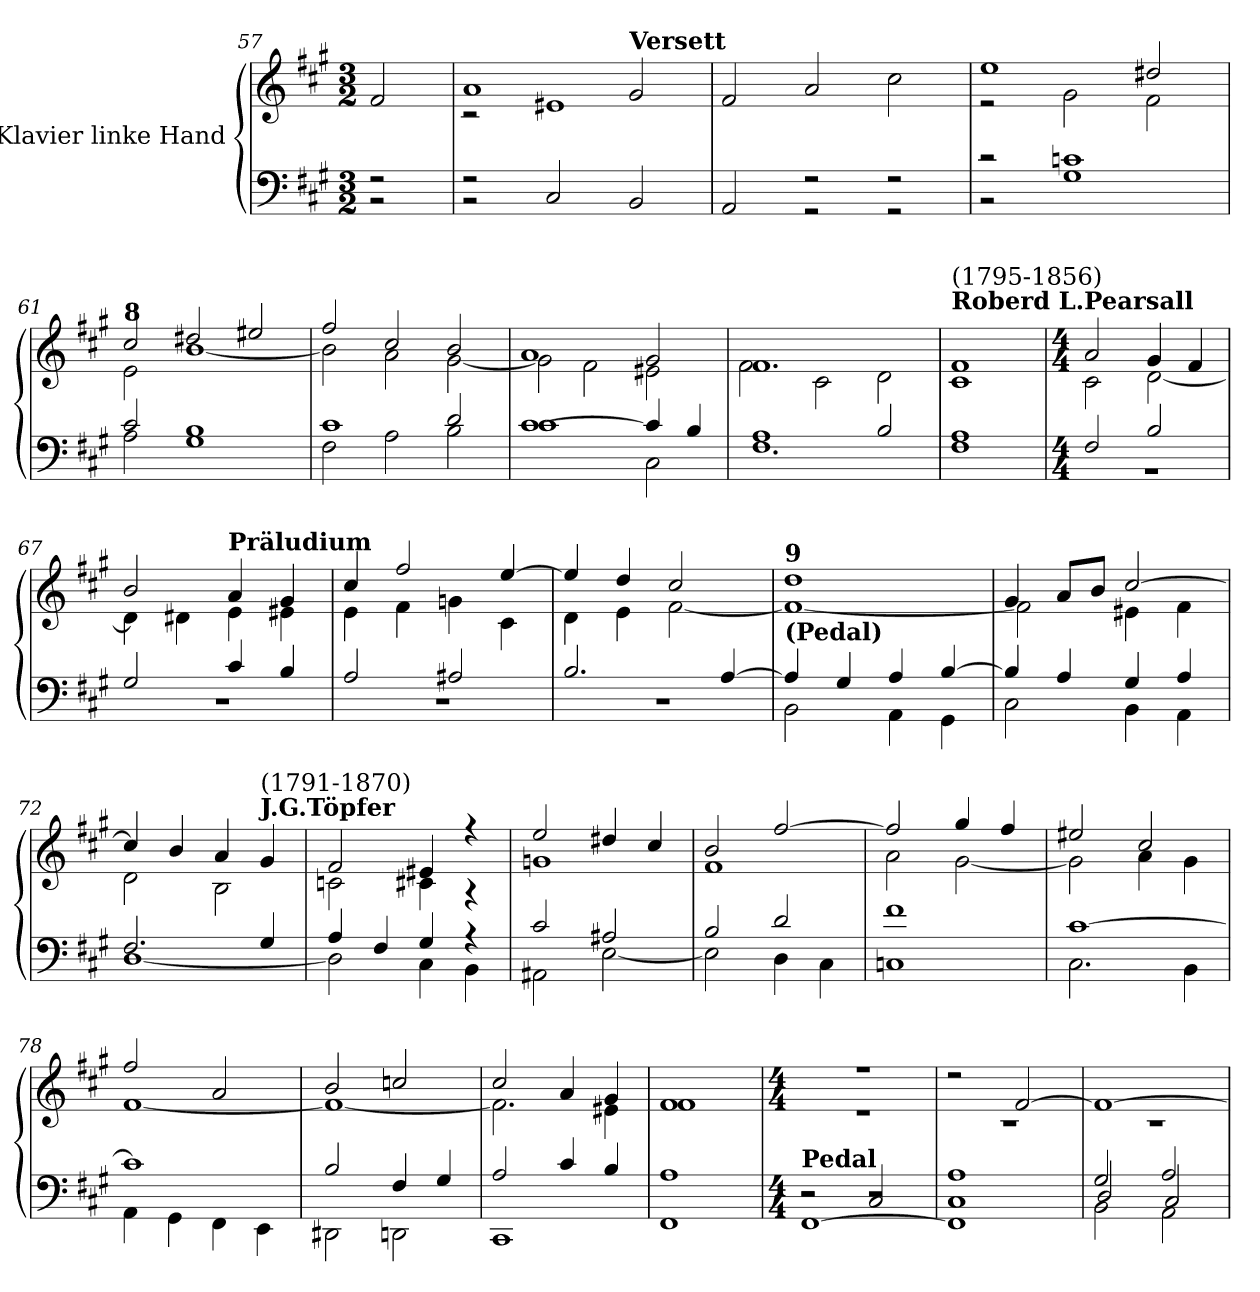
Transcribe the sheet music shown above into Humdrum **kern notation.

**kern	**kern
*part1	*part1
*staff2	*staff1
*I"Klavier linke Hand	*
!!LO:LB:g=z
*clefF4	*clefG2
*k[f#c#g#]	*k[f#c#g#]
*M3/2	*M3/2
=57	=57
*^	*
2r	2r	2f#/
=58	=58	=58
*	*	*^
2r	2r	1a	2r
2ryy	2C#/	.	1e#X
!	!	!LO:TX:a:B:t=Versett	!
2ryy	2BB/	2g#/	.
*	*	*v	*v
=59	=59	=59
2ryy	2AA/	2f#/
2r	2r	2a/
2r	2r	2cc#\
=60	=60	=60
*	*	*^
2r	2r	1ee	2r
1cn	1G#	.	2g#\
.	.	2dd#X/	2f#\
=61	=61	=61	=61
!	!	!LO:TX:a:B:t=8	!
2c#/	2A\	2cc#/	2e\
1B	1G#	2dd#X/	[1b
.	.	2ee#X/	.
!!LO:LB:g=z	!!
=62	=62	=62	=62
1c#	2F#\	2ff#/	2b\]
.	2A\	2cc#/	2a\
2d/	2B\	2b/	[2g#\
=63	=63	=63	=63
[1c#	1c#	1a	2g#\]
.	.	.	2f#\
4c#/]	2C#\	2g#/	2e#X\
4B/	.	.	.
!!LO:LB:g=z	!!
=64	=64	=64	=64
1A	1.F#	1.f#	2f#\
.	.	.	2c#\
2B/	.	.	2d\
=65	=65	=65	=65
!	!	!LO:TX:a:B:t=Roberd L.Pearsall	!
!	!	!LO:TX:a:t=(1795-1856)	!
1A	1F#	1f#	1c#
!!LO:PB:g=z	!!
=66	=66	=66	=66
*M4/4	*	*M4/4	*
2F#/	1r	2a/	2c#\
2B/	.	4g#/	[2d\
.	.	4f#/	.
=67	=67	=67	=67
2G#/	1r	2b/	4d\]
.	.	.	4d#X\
!	!	!LO:TX:a:B:t=Präludium	!
4c#/	.	4a/	4e\
4B/	.	4g#/	4e#X\
=68	=68	=68	=68
2A/	1r	4cc#/	4e\
.	.	2ff#/	4f#\
2A#X/	.	.	4gn\
.	.	[4ee/	4c#\
=69	=69	=69	=69
2.B/	1r	4ee/]	4d\
.	.	4dd/	4e\
.	.	2cc#/	[2f#\
[4A/	.	.	.
=70	=70	=70	=70
!	!	!LO:TX:a:B:t=9	!
!LO:TX:a:B:t=(Pedal)	!	!	!
4A/]	2BB\	1dd	1f#_
4G#/	.	.	.
4A/	4AA\	.	.
[4B/	4GG#\	.	.
=71	=71	=71	=71
4B/]	2C#\	4g#/	2f#\]
4A/	.	8a/L	.
.	.	8b/J	.
4G#/	4BB\	[2cc#/	4e#X\
4A/	4AA\	.	4f#\
!!LO:PB:g=z	!!
=72	=72	=72	=72
2.F#/	[1D	4cc#/]	2d\
.	.	4b/	.
.	.	4a/	2B\
!	!	!LO:TX:a:B:t=J.G.Töpfer	!
!	!	!LO:TX:a:t=(1791-1870)	!
4G#/	.	4g#/	.
=73	=73	=73	=73
4A/	2D\]	2f#/	2cn\
4F#/	.	.	.
4G#/	4C#\	4e#X/	4c#X\
4r	4BB\	4r	4r
!!LO:LB:g=z	!!
=74	=74	=74	=74
2c#/	2AA#X\	2ee/	1gn
2A#X/	[2E\	4dd#X/	.
.	.	4cc#/	.
=75	=75	=75	=75
2B/	2E\]	2b/	1f#
2d/	4D\	[2ff#/	.
.	4C#\	.	.
=76	=76	=76	=76
1f#	1Cn	2ff#/]	2a\
.	.	4gg#/	[2g#\
.	.	4ff#/	.
=77	=77	=77	=77
[1c#	2.C#\	2ee#X/	2g#\]
.	.	2cc#/	4a\
.	4BB\	.	4g#\
=78	=78	=78	=78
1c#]	4AA\	2ff#/	[1f#
.	4GG#\	.	.
.	4FF#\	2a/	.
.	4EE\	.	.
=79	=79	=79	=79
2B/	2DD#X\	2b/	1f#_
4F#/	2DDn\	2ccn/	.
4G#/	.	.	.
!!LO:LB:g=z	!!
=80	=80	=80	=80
2A/	1CC#	2cc#/	2.f#\]
4c#/	.	4a/	.
4B/	.	4g#/	4e#X\
!!LO:LB:g=z	!!
=81	=81	=81	=81
1A	1FF#	1f#	1f#
*v	*v	*	*
!!LO:LB:g=z	!!
=82	=82	=82
*M4/4	*M4/4	*
*^	*	*
*	*^	*	*
!LO:TX:a:B:t=Pedal	!	!	!	!
2r	2r	[1FF#	1r	1r
2r	2C#/	.	.	.
=83	=83	=83	=83	=83
1A	1C#	1FF#]	2r	1r
.	.	.	[2f#/	.
=84	=84	=84	=84	=84
2G#/	2D/	2BB\	1f#_	1r
2A/	2C#/	2AA\	.	.
*v	*v	*v	*	*
*	*v	*v
=	=
*-	*-
